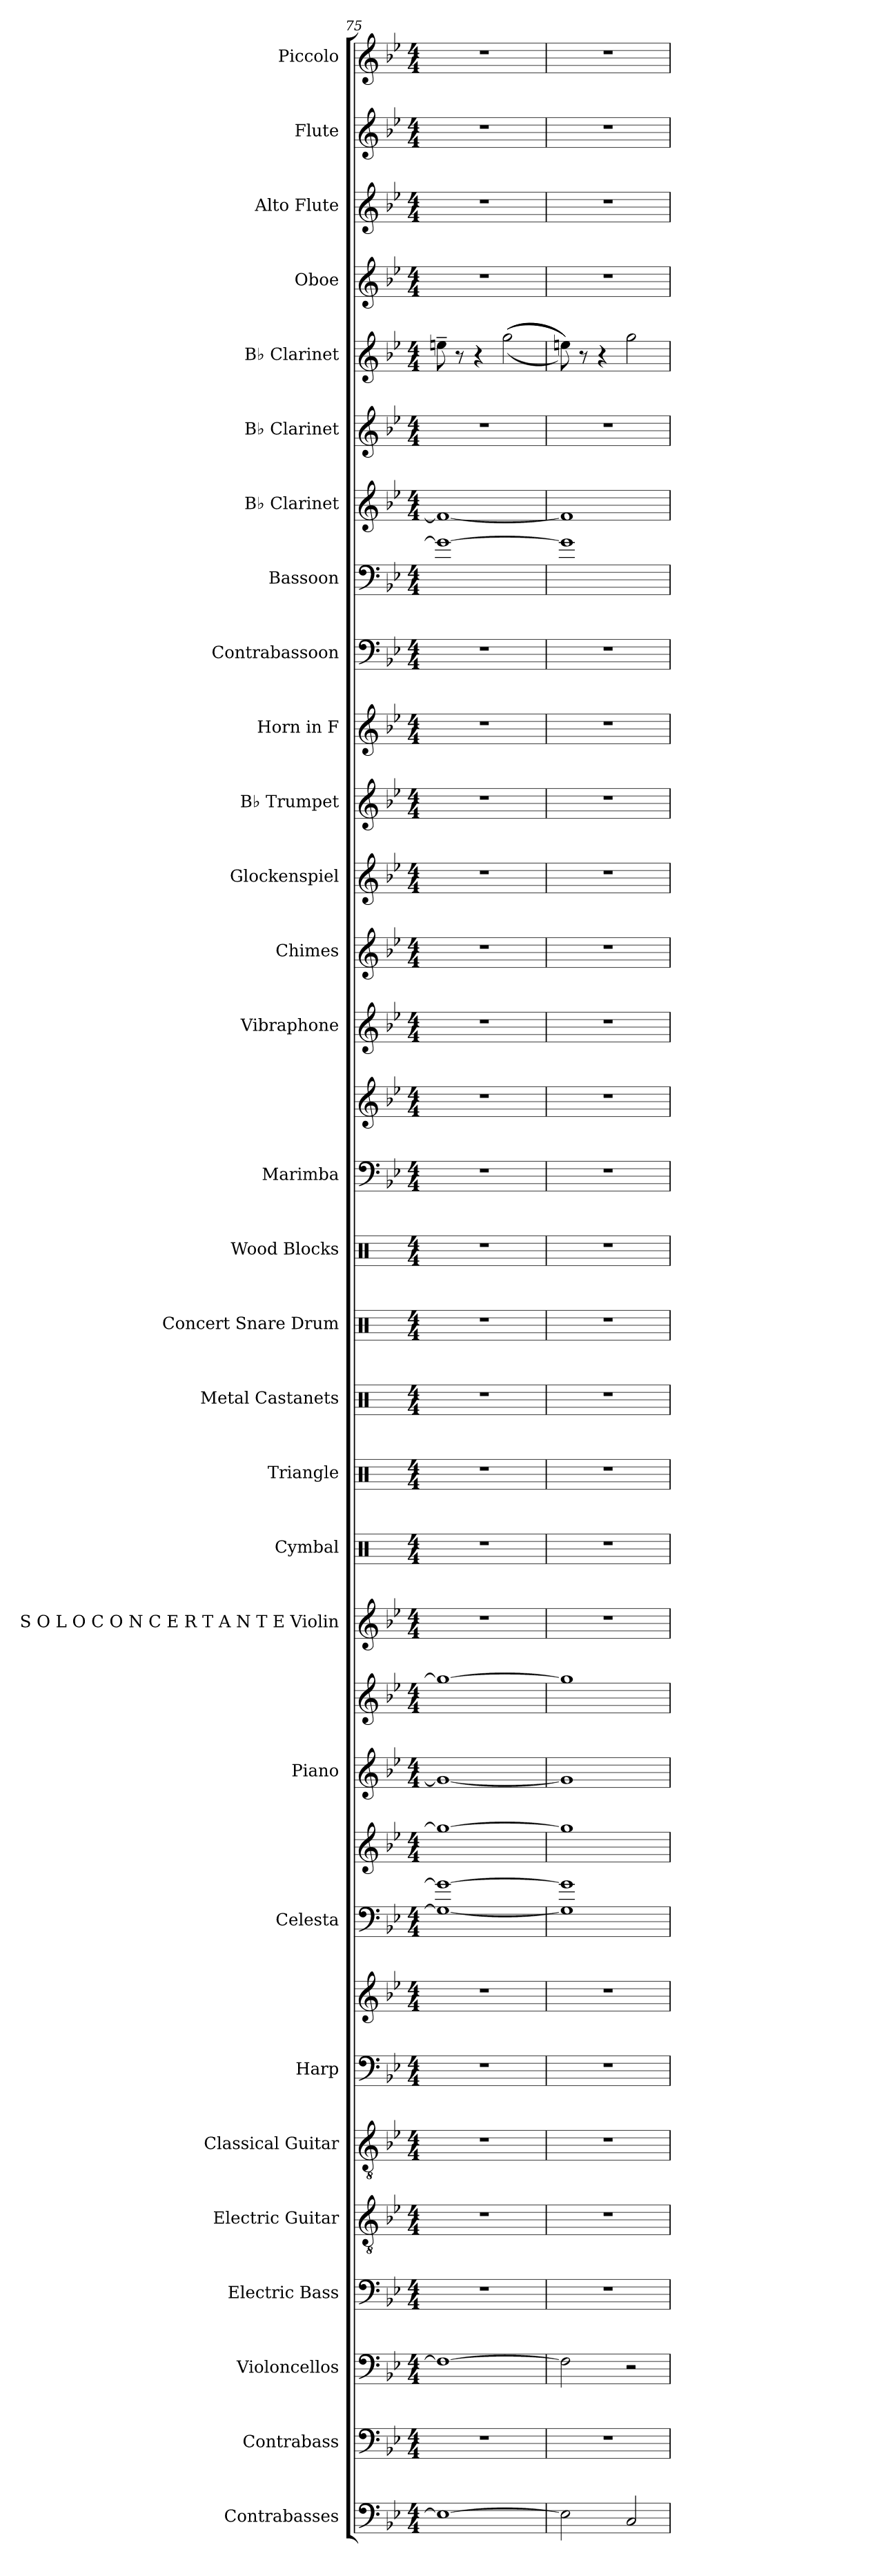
**kern	**kern	**kern	**kern	**kern	**kern	**kern	**kern	**kern	**kern	**kern	**kern	**kern	**kern	**kern	**kern	**kern	**kern	**kern	**kern	**kern	**kern	**kern	**kern	**kern	**kern	**kern	**kern	**kern	**kern	**kern	**kern	**kern	**kern
*part30	*part29	*part28	*part27	*part26	*part25	*part24	*part24	*part23	*part23	*part22	*part22	*part21	*part20	*part19	*part18	*part17	*part16	*part15	*part15	*part14	*part13	*part12	*part11	*part10	*part9	*part8	*part7	*part6	*part5	*part4	*part3	*part2	*part1
*staff34	*staff33	*staff32	*staff31	*staff30	*staff29	*staff28	*staff27	*staff26	*staff25	*staff24	*staff23	*staff22	*staff21	*staff20	*staff19	*staff18	*staff17	*staff16	*staff15	*staff14	*staff13	*staff12	*staff11	*staff10	*staff9	*staff8	*staff7	*staff6	*staff5	*staff4	*staff3	*staff2	*staff1
*I"Contrabasses	*I"Contrabass	*I"Violoncellos	*I"Electric Bass	*I"Electric Guitar	*I"Classical Guitar	*I"Harp	*	*I"Celesta	*	*I"Piano	*	*I"S  O  L  O   C O N C E R T A N T E    Violin	*I"Cymbal	*I"Triangle	*I"Metal Castanets	*I"Concert Snare Drum	*I"Wood Blocks	*I"Marimba	*	*I"Vibraphone	*I"Chimes	*I"Glockenspiel	*I"B♭ Trumpet	*I"Horn in F	*I"Contrabassoon	*I"Bassoon	*I"B♭ Clarinet	*I"B♭ Clarinet	*I"B♭ Clarinet	*I"Oboe	*I"Alto Flute	*I"Flute	*I"Piccolo
*I'Cbs.	*I'Cb.	*I'Vcs.	*I'El. B.	*I'El. Guit.	*I'Guit.	*I'Hrp.	*	*I'Cel.	*	*I'Pno.	*	*I'S  O  L   O    Vln.	*I'Cym.	*I'Trgl.	*I'Met. Cst.	*I'Con. Sn.	*I'Wd. Bl.	*I'Mrm.	*	*I'Vib.	*I'Cme.	*I'Glock.	*I'B♭ Tpt.	*	*I'Cbsn.	*I'Bsn.	*I'B♭ Cl.	*I'B♭ Cl.	*I'B♭ Cl.	*I'Ob.	*I'A. Fl.	*I'Fl.	*I'Picc.
*clefF4	*clefF4	*clefF4	*clefF4	*clefGv2	*clefGv2	*clefF4	*clefG2	*clefF4	*clefG2	*clefG2	*clefG2	*clefG2	*clefX	*clefX	*clefX	*clefX	*clefX	*clefF4	*clefG2	*clefG2	*clefG2	*clefG2	*clefG2	*clefG2	*clefF4	*clefF4	*clefG2	*clefG2	*clefG2	*clefG2	*clefG2	*clefG2	*clefG2
*ITrd7c12	*ITrd7c12	*	*ITrd7c12	*	*	*	*	*ITrd-7c-12	*ITrd-7c-12	*	*	*	*	*	*	*	*	*	*	*	*	*ITrd-14c-24	*ITrd1c2	*ITrd4c7	*ITrd7c12	*	*ITrd1c2	*ITrd1c2	*ITrd1c2	*	*ITrd3c5	*	*ITrd-7c-12
*k[b-e-]	*k[b-e-]	*k[b-e-]	*k[b-e-]	*k[b-e-]	*k[b-e-]	*k[b-e-]	*k[b-e-]	*k[b-e-]	*k[b-e-]	*k[b-e-]	*k[b-e-]	*k[b-e-]	*k[]	*k[]	*k[]	*k[]	*k[]	*k[b-e-]	*k[b-e-]	*k[b-e-]	*k[b-e-]	*k[b-e-]	*k[b-e-a-d-]	*k[b-e-a-]	*k[b-e-]	*k[b-e-]	*k[b-e-a-d-]	*k[b-e-a-d-]	*k[b-e-a-d-]	*k[b-e-]	*k[b-]	*k[b-e-]	*k[b-e-]
*M4/4	*M4/4	*M4/4	*M4/4	*M4/4	*M4/4	*M4/4	*M4/4	*M4/4	*M4/4	*M4/4	*M4/4	*M4/4	*M4/4	*M4/4	*M4/4	*M4/4	*M4/4	*M4/4	*M4/4	*M4/4	*M4/4	*M4/4	*M4/4	*M4/4	*M4/4	*M4/4	*M4/4	*M4/4	*M4/4	*M4/4	*M4/4	*M4/4	*M4/4
=75	=75	=75	=75	=75	=75	=75	=75	=75	=75	=75	=75	=75	=75	=75	=75	=75	=75	=75	=75	=75	=75	=75	=75	=75	=75	=75	=75	=75	=75	=75	=75	=75	=75
1EE-_	1r	1F_	1r	1r	1r	1r	1r	1g_ 1gg_	1ggg_	1g_	1gg_	1r	1r	1r	1r	1r	1r	1r	1r	1r	1r	1r	1r	1r	1r	1g_	1e-_	1r	8ddn~\	1r	1r	1r	1r
.	.	.	.	.	.	.	.	.	.	.	.	.	.	.	.	.	.	.	.	.	.	.	.	.	.	.	.	.	8r	.	.	.	.
.	.	.	.	.	.	.	.	.	.	.	.	.	.	.	.	.	.	.	.	.	.	.	.	.	.	.	.	.	4r	.	.	.	.
.	.	.	.	.	.	.	.	.	.	.	.	.	.	.	.	.	.	.	.	.	.	.	.	.	.	.	.	.	(>(>(>(>2ff\	.	.	.	.
=76	=76	=76	=76	=76	=76	=76	=76	=76	=76	=76	=76	=76	=76	=76	=76	=76	=76	=76	=76	=76	=76	=76	=76	=76	=76	=76	=76	=76	=76	=76	=76	=76	=76
2EE-\]	1r	2F\]	1r	1r	1r	1r	1r	1g] 1gg]	1ggg]	1g]	1gg]	1r	1r	1r	1r	1r	1r	1r	1r	1r	1r	1r	1r	1r	1r	1g]	1e-]	1r	8ddn\))))	1r	1r	1r	1r
.	.	.	.	.	.	.	.	.	.	.	.	.	.	.	.	.	.	.	.	.	.	.	.	.	.	.	.	.	8r	.	.	.	.
.	.	.	.	.	.	.	.	.	.	.	.	.	.	.	.	.	.	.	.	.	.	.	.	.	.	.	.	.	4r	.	.	.	.
2CC/	.	2r	.	.	.	.	.	.	.	.	.	.	.	.	.	.	.	.	.	.	.	.	.	.	.	.	.	.	2ff\	.	.	.	.
=	=	=	=	=	=	=	=	=	=	=	=	=	=	=	=	=	=	=	=	=	=	=	=	=	=	=	=	=	=	=	=	=	=
*-	*-	*-	*-	*-	*-	*-	*-	*-	*-	*-	*-	*-	*-	*-	*-	*-	*-	*-	*-	*-	*-	*-	*-	*-	*-	*-	*-	*-	*-	*-	*-	*-	*-
